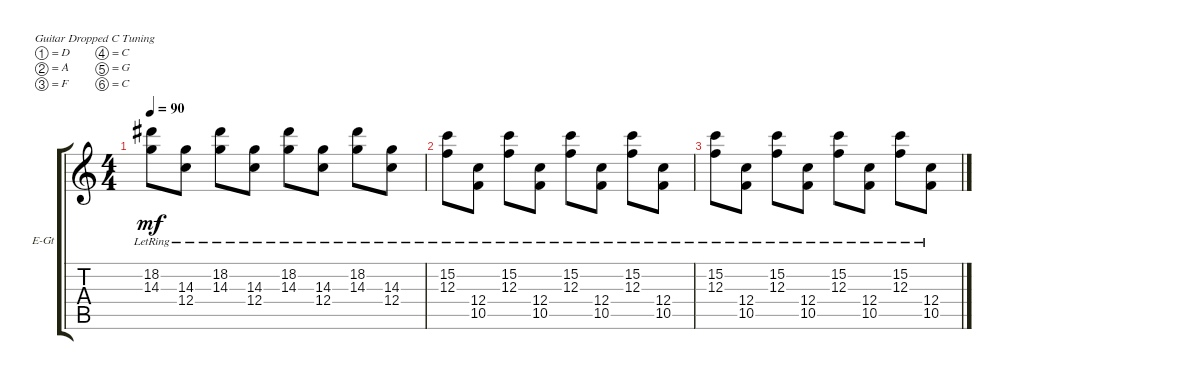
\defaultSystemsLayout 4
\bracketExtendMode groupsimilarinstruments
\firstSystemTrackNameOrientation horizontal
\otherSystemsTrackNameOrientation horizontal
\track ("Electric Guitar" "E-Gt") {instrument electricguitarclean}
\staff {score tabs}
\tuning (D4 A3 F3 C3 G2 C2)
\ts (4 4)
\tempo 90
\clef g2
\ks c
(14.3{lr} 18.2{lr}).8{dy mf} (14.3{lr} 12.4{lr}).8 (14.3{lr} 18.2{lr}).8 (14.3{lr} 12.4{lr}).8 (14.3{lr} 18.2{lr}).8 (14.3{lr} 12.4{lr}).8 (14.3{lr} 18.2{lr}).8 (14.3{lr} 12.4{lr}).8 |
(12.3{lr} 15.2).8 (12.4{lr} 10.5{lr}).8 (12.3{lr} 15.2).8 (12.4{lr} 10.5{lr}).8 (12.3{lr} 15.2).8 (12.4{lr} 10.5{lr}).8 (12.3{lr} 15.2).8 (12.4{lr} 10.5{lr}).8 |
(12.3{lr} 15.2).8 (12.4{lr} 10.5{lr}).8 (12.3{lr} 15.2).8 (12.4{lr} 10.5{lr}).8 (12.3{lr} 15.2).8 (12.4{lr} 10.5{lr}).8 (12.3{lr} 15.2).8 (12.4{lr} 10.5{lr}).8
